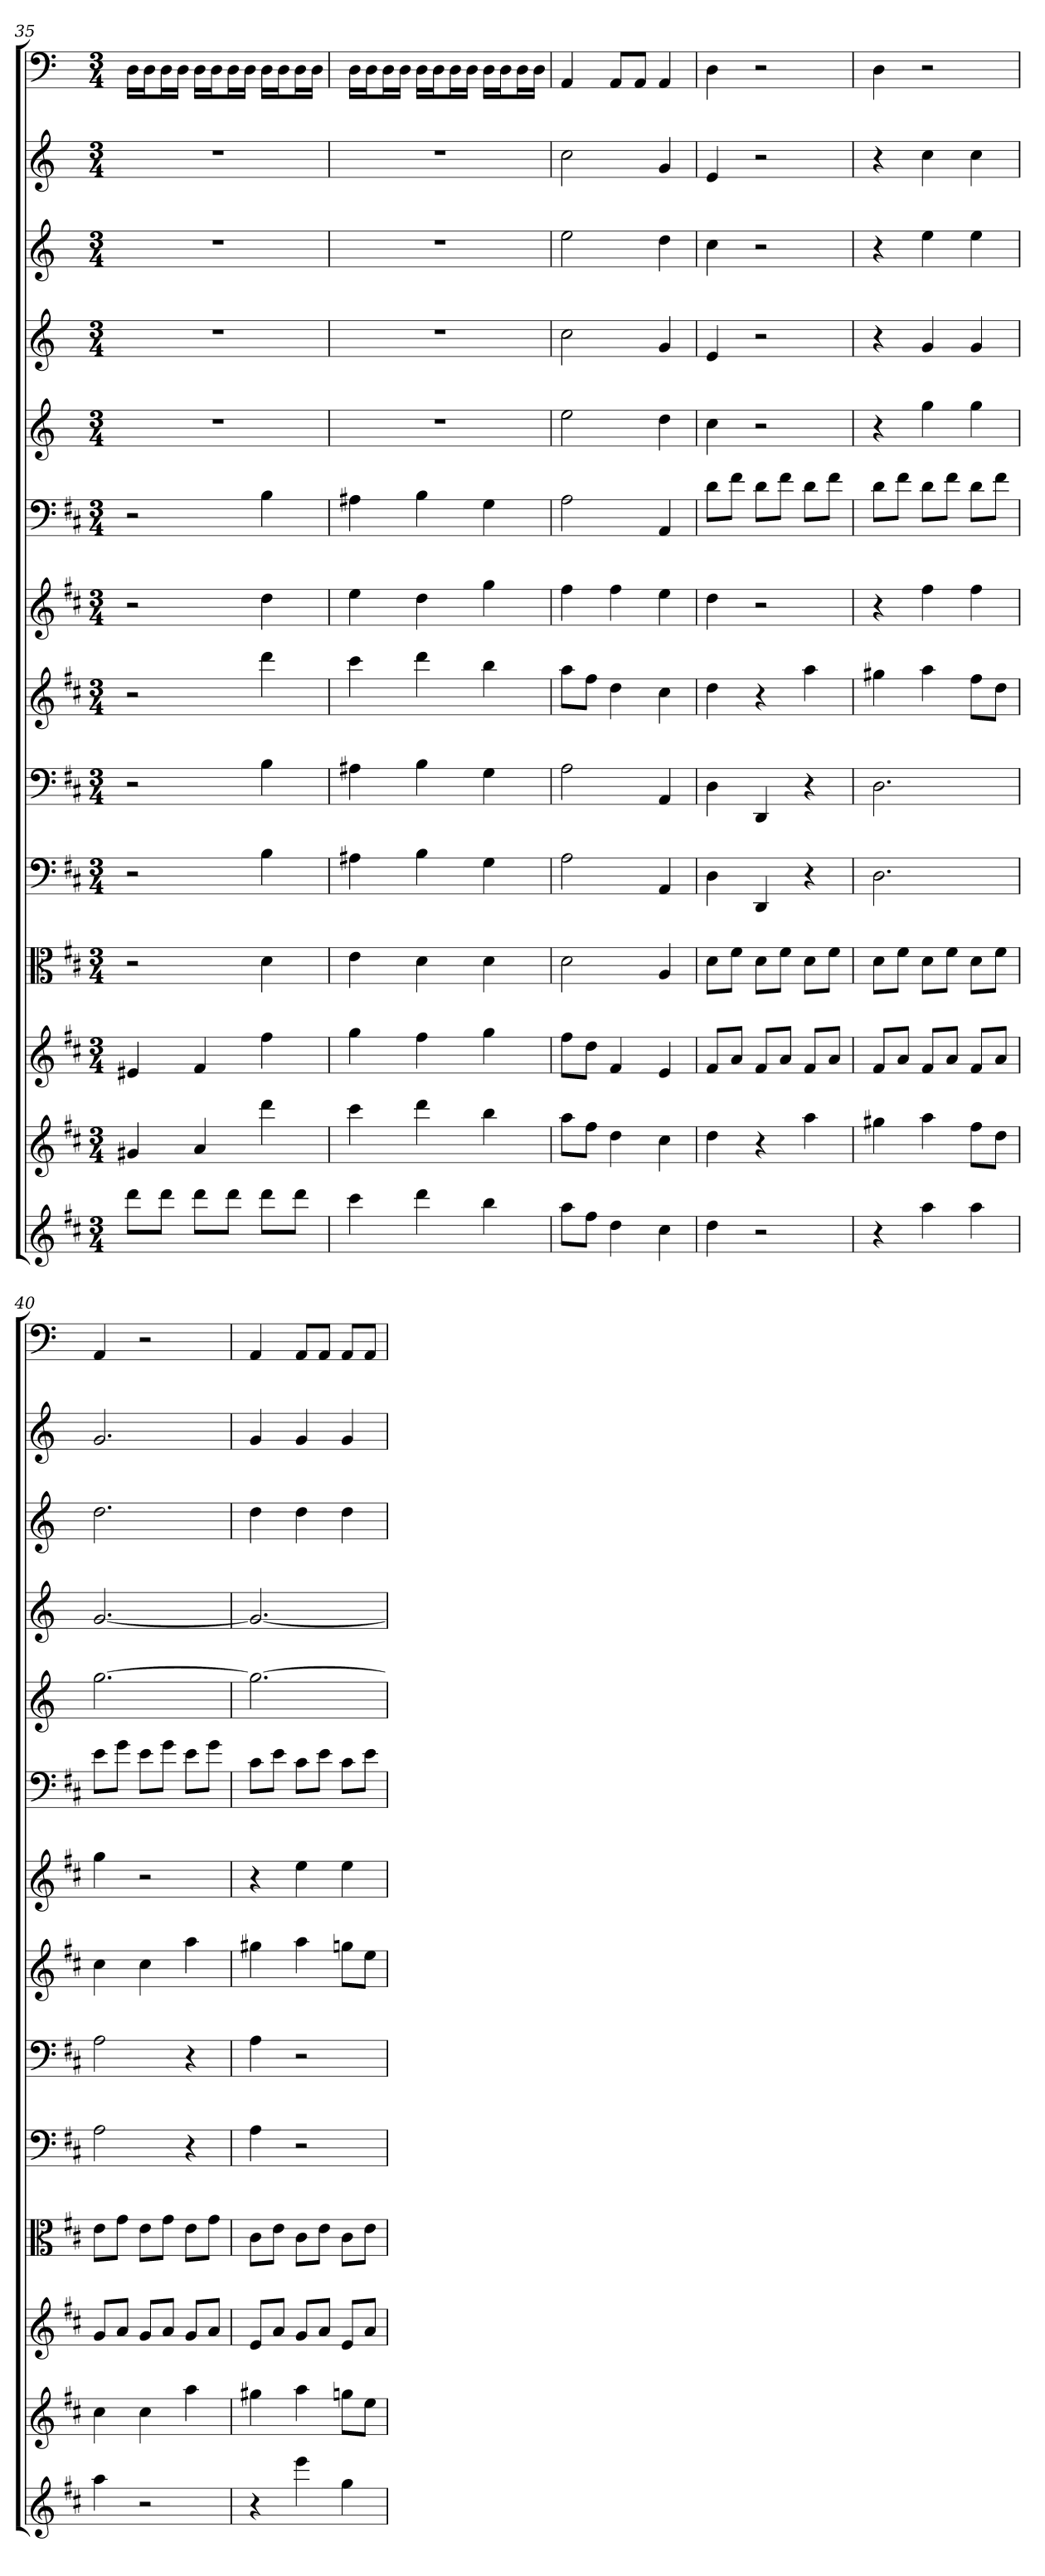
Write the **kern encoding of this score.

**kern	**kern	**kern	**kern	**kern	**kern	**kern	**kern	**kern	**kern	**kern	**kern	**kern	**kern
*part14	*part13	*part12	*part11	*part10	*part9	*part8	*part7	*part6	*part5	*part4	*part3	*part2	*part1
*staff14	*staff13	*staff12	*staff11	*staff10	*staff9	*staff8	*staff7	*staff6	*staff5	*staff4	*staff3	*staff2	*staff1
*	*	*	*clefC3	*clefF4	*clefF4	*	*	*clefF4	*	*	*	*	*clefF4
*k[f#c#]	*k[f#c#]	*k[f#c#]	*k[f#c#]	*k[f#c#]	*k[f#c#]	*k[f#c#]	*k[f#c#]	*k[f#c#]	*k[]	*k[]	*k[]	*k[]	*k[]
*M3/4	*M3/4	*M3/4	*M3/4	*M3/4	*M3/4	*M3/4	*M3/4	*M3/4	*M3/4	*M3/4	*M3/4	*M3/4	*M3/4
=35	=35	=35	=35	=35	=35	=35	=35	=35	=35	=35	=35	=35	=35
8dddL	4g#X	4e#X	2r	2r	2r	2r	2r	2r	2.r	2.r	2.r	2.r	16D\LL
.	.	.	.	.	.	.	.	.	.	.	.	.	16D\J
8dddJ	.	.	.	.	.	.	.	.	.	.	.	.	16D\L
.	.	.	.	.	.	.	.	.	.	.	.	.	16D\JJ
8dddL	4a	4f#	.	.	.	.	.	.	.	.	.	.	16D\LL
.	.	.	.	.	.	.	.	.	.	.	.	.	16D\J
8dddJ	.	.	.	.	.	.	.	.	.	.	.	.	16D\L
.	.	.	.	.	.	.	.	.	.	.	.	.	16D\JJ
8dddL	4ddd	4ff#	4d	4B	4B	4ddd	4dd	4B	.	.	.	.	16D\LL
.	.	.	.	.	.	.	.	.	.	.	.	.	16D\J
8dddJ	.	.	.	.	.	.	.	.	.	.	.	.	16D\L
.	.	.	.	.	.	.	.	.	.	.	.	.	16D\JJ
=36	=36	=36	=36	=36	=36	=36	=36	=36	=36	=36	=36	=36	=36
4ccc#	4ccc#	4gg	4e	4A#X	4A#X	4ccc#	4ee	4A#X	2.r	2.r	2.r	2.r	16D\LL
.	.	.	.	.	.	.	.	.	.	.	.	.	16D\J
.	.	.	.	.	.	.	.	.	.	.	.	.	16D\L
.	.	.	.	.	.	.	.	.	.	.	.	.	16D\JJ
4ddd	4ddd	4ff#	4d	4B	4B	4ddd	4dd	4B	.	.	.	.	16D\LL
.	.	.	.	.	.	.	.	.	.	.	.	.	16D\J
.	.	.	.	.	.	.	.	.	.	.	.	.	16D\L
.	.	.	.	.	.	.	.	.	.	.	.	.	16D\JJ
4bb	4bb	4gg	4d	4G	4G	4bb	4gg	4G	.	.	.	.	16D\LL
.	.	.	.	.	.	.	.	.	.	.	.	.	16D\J
.	.	.	.	.	.	.	.	.	.	.	.	.	16D\L
.	.	.	.	.	.	.	.	.	.	.	.	.	16D\JJ
=37	=37	=37	=37	=37	=37	=37	=37	=37	=37	=37	=37	=37	=37
8aaL	8aaL	8ff#L	2d	2A	2A	8aaL	4ff#	2A	2ee	2cc	2ee	2cc	4AA
8ff#J	8ff#J	8ddJ	.	.	.	8ff#J	.	.	.	.	.	.	.
4dd	4dd	4f#	.	.	.	4dd	4ff#	.	.	.	.	.	8AA/L
.	.	.	.	.	.	.	.	.	.	.	.	.	8AA/J
4cc#	4cc#	4e	4A	4AA	4AA	4cc#	4ee	4AA	4dd	4g	4dd	4g	4AA
=38	=38	=38	=38	=38	=38	=38	=38	=38	=38	=38	=38	=38	=38
4dd	4dd	8f#L	8d\L	4D	4D	4dd	4dd	8d\L	4cc	4e	4cc	4e	4D
.	.	8aJ	8f#\J	.	.	.	.	8f#\J	.	.	.	.	.
2r	4r	8f#L	8d\L	4DD	4DD	4r	2r	8d\L	2r	2r	2r	2r	2r
.	.	8aJ	8f#\J	.	.	.	.	8f#\J	.	.	.	.	.
.	4aa	8f#L	8d\L	4r	4r	4aa	.	8d\L	.	.	.	.	.
.	.	8aJ	8f#\J	.	.	.	.	8f#\J	.	.	.	.	.
=39	=39	=39	=39	=39	=39	=39	=39	=39	=39	=39	=39	=39	=39
4r	4gg#X	8f#L	8d\L	2.D	2.D	4gg#X	4r	8d\L	4r	4r	4r	4r	4D
.	.	8aJ	8f#\J	.	.	.	.	8f#\J	.	.	.	.	.
4aa	4aa	8f#L	8d\L	.	.	4aa	4ff#	8d\L	4gg	4g	4ee	4cc	2r
.	.	8aJ	8f#\J	.	.	.	.	8f#\J	.	.	.	.	.
4aa	8ff#L	8f#L	8d\L	.	.	8ff#L	4ff#	8d\L	4gg	4g	4ee	4cc	.
.	8ddJ	8aJ	8f#\J	.	.	8ddJ	.	8f#\J	.	.	.	.	.
=40	=40	=40	=40	=40	=40	=40	=40	=40	=40	=40	=40	=40	=40
4aa	4cc#	8gL	8e\L	2A	2A	4cc#	4gg	8e\L	[2.gg	[2.g	2.dd	2.g	4AA
.	.	8aJ	8g\J	.	.	.	.	8g\J	.	.	.	.	.
2r	4cc#	8gL	8e\L	.	.	4cc#	2r	8e\L	.	.	.	.	2r
.	.	8aJ	8g\J	.	.	.	.	8g\J	.	.	.	.	.
.	4aa	8gL	8e\L	4r	4r	4aa	.	8e\L	.	.	.	.	.
.	.	8aJ	8g\J	.	.	.	.	8g\J	.	.	.	.	.
=41	=41	=41	=41	=41	=41	=41	=41	=41	=41	=41	=41	=41	=41
4r	4gg#X	8eL	8c#\L	4A	4A	4gg#X	4r	8c#\L	2.gg_	2.g_	4dd	4g	4AA
.	.	8aJ	8e\J	.	.	.	.	8e\J	.	.	.	.	.
4eee	4aa	8gL	8c#\L	2r	2r	4aa	4ee	8c#\L	.	.	4dd	4g	8AA/L
.	.	8aJ	8e\J	.	.	.	.	8e\J	.	.	.	.	8AA/J
4gg	8ggnL	8eL	8c#\L	.	.	8ggnL	4ee	8c#\L	.	.	4dd	4g	8AA/L
.	8eeJ	8aJ	8e\J	.	.	8eeJ	.	8e\J	.	.	.	.	8AA/J
=	=	=	=	=	=	=	=	=	=	=	=	=	=
*-	*-	*-	*-	*-	*-	*-	*-	*-	*-	*-	*-	*-	*-
